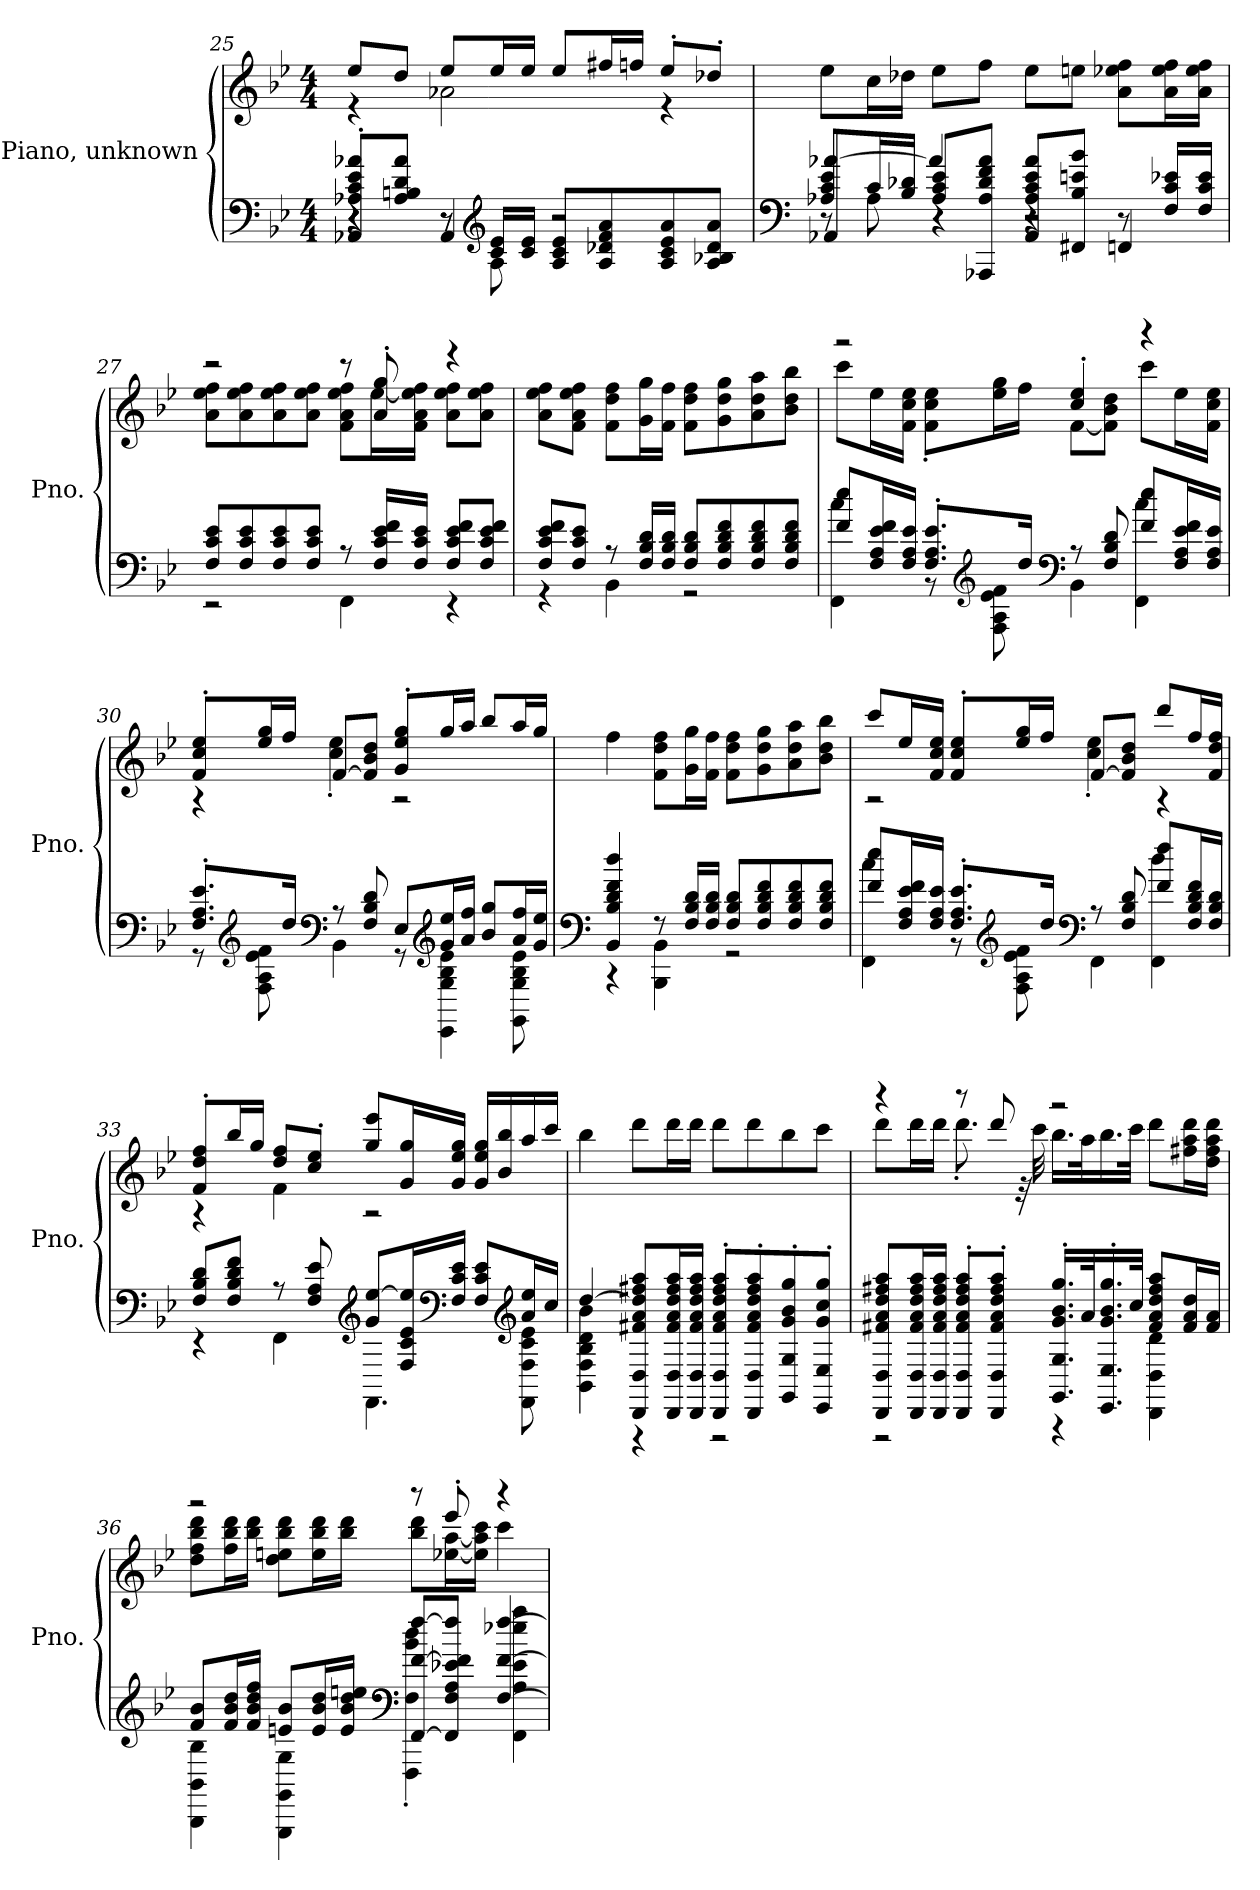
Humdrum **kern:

**kern	**kern
*part1	*part1
*staff2	*staff1
*I"Piano, unknown	*
*I'Pno.	*
*clefF4	*clefG2
*k[b-e-]	*k[b-e-]
*M4/4	*M4/4
=25	=25
*^	*^
*	*^	*	*
8AA-X/' 8A-X/' 8c/' 8e-/' 8a-X/'L	4r	4r	8ee-/L	4r
8A-/ 8Bn/ 8d/ 8a-/J	.	.	8dd/J	.
8r	8r	4AA-/	8ee-/L	2a-X\
*clefG2	*	*	*	*
16c/ 16e-/LL	8A-\	.	16ee-/L	.
16c/ 16e-/JJ	.	.	16ee-/JJ	.
8A-/ 8c/ 8e-/L	2r	2r	8ee-/L	.
8A-/ 8d-X/ 8f/ 8a-/	.	.	16ff#X/L	.
.	.	.	16ffn/JJ	.
8A-/ 8c/ 8e-/ 8a-/	.	.	8ee-'/L	4r
8A-/ 8B-X/ 8d-/ 8a-/J	.	.	8dd-X'/J	.
*	*	*	*v	*v
!!LO:LB:g=z
=26	=26	=26	=26
*clefF4	*	*	*
8A-X/ 8c/ 8e-/L	8r	4AA-X/ [4a-X/	8ee-\L
16c/L	8A-\	.	16cc\L
16B-/ 16d-X/JJ	.	.	16dd-X\JJ
8A-/ 8c/ 8e-/L	4r	4a-/]	8ee-\L
8AAA-X/ 8A-/ 8d-/ 8f/ 8a-/J	.	.	8ff\J
8AA-/ 8A-/ 8c/ 8e-/ 8a-/L	2r	4r	8ee-\L
8FF#X/ 8B-/ 8en/ 8b-/J	.	.	8een\J
8r	.	4FFn/	8a\ 8ee-X\ 8ff\L
16F/ 16c/ 16e-X/LL	.	.	16a\ 16ee-\ 16ff\L
16F/ 16c/ 16e-/JJ	.	.	16a\ 16ee-\ 16ff\JJ
*	*v	*v	*
=27	=27	=27
*	*	*^
8F/ 8c/ 8e-/L	2r	2r	8a\ 8ee-\ 8ff\L
8F/ 8c/ 8e-/	.	.	8a\ 8ee-\ 8ff\
8F/ 8c/ 8e-/	.	.	8a\ 8ee-\ 8ff\
8F/ 8c/ 8e-/J	.	.	8a\ 8ee-\ 8ff\J
8r	4FF\	8r	8f\ 8a\ 8ee-\ 8ff\L
16F/ 16c/ 16e-/ 16f/LL	.	8a/' 8gg/'	[16ee-\L
16F/ 16c/ 16e-/JJ	.	.	16f\ 16a\ 16ee-\] 16ff\JJ
8F/ 8c/ 8e-/ 8f/L	4r	4r	8a\ 8ee-\ 8ff\L
8F/ 8c/ 8e-/ 8f/J	.	.	8a\ 8ee-\ 8ff\J
*	*	*v	*v
!!LO:LB:g=z
=28	=28	=28
8F/ 8c/ 8e-/ 8f/L	4r	8a\ 8ee-\ 8ff\L
8F/ 8c/ 8e-/J	.	8f\ 8a\ 8ee-\ 8ff\J
8r	4BB-\	8f\ 8dd\ 8ff\L
16F/ 16B-/ 16d/LL	.	16g\ 16gg\L
16F/ 16B-/ 16d/JJ	.	16f\ 16ff\JJ
8F/ 8B-/ 8d/L	2r	8f\ 8dd\ 8ff\L
8F/ 8B-/ 8d/ 8f/	.	8g\ 8dd\ 8gg\
8F/ 8B-/ 8d/ 8f/	.	8a\ 8dd\ 8aa\
8F/ 8B-/ 8d/ 8f/J	.	8b-\ 8dd\ 8bb-\J
=29	=29	=29
*	*	*^
8f/ 8ee-/L	4FF\ 4cc\	2r	8ccc\L
16F/ 16A/ 16e-/ 16f/L	.	.	16ee-\L
16F/ 16A/ 16e-/JJ	.	.	16f\ 16cc\ 16ee-\JJ
8.F/' 8.A/' 8.e-/'L	8r	.	8f\' 8cc\' 8ee-\'L
*clefG2	*	*	*
.	8F\ 8A\ 8e-\ 8f\	.	16ee-\ 16gg\L
16dd/Jk	.	.	16ff\JJ
*clefF4	*	*	*
8r	4BB-\	4cc/' 4ee-/'	[8f\L
8F/ 8B-/ 8d/	.	.	8f\] 8b-\ 8dd\J
8f/ 8ee-/L	4FF\ 4cc\	4r	8ccc\L
16F/ 16A/ 16e-/ 16f/L	.	.	16ee-\L
16F/ 16A/ 16e-/JJ	.	.	16f\ 16cc\ 16ee-\JJ
!!LO:LB:g=z	!!
=30	=30	=30	=30
8.F/' 8.A/' 8.e-/'L	8r	8f/' 8cc/' 8ee-/'L	4r
*clefG2	*	*	*
.	8F\ 8A\ 8e-\ 8f\	16ee-/ 16gg/L	.
16dd/Jk	.	16ff/JJ	.
*clefF4	*	*	*
8r	4BB-\	[8f/L	4cc\' 4ee-\'
8F/ 8B-/ 8d/	.	8f/] 8b-/ 8dd/J	.
8E-/L	8r	8g/' 8ee-/' 8gg/'L	2r
*clefG2	*	*	*
16g/ 16ee-/L	4EE-\ 4G\ 4B-\ 4e-\	16gg/L	.
16a/ 16ff/JJ	.	16aa/JJ	.
8b-/ 8gg/L	.	8bb-/L	.
16a/ 16ff/L	8GG\ 8G\ 8B-\ 8e-\	16aa/L	.
16g/ 16ee-/JJ	.	16gg/JJ	.
*	*	*v	*v
=31	=31	=31
*clefF4	*	*
4BB-/ 4B-/ 4d/ 4f/ 4dd/	4r	4ff\
8r	4BBB-\ 4BB-\	8f\ 8dd\ 8ff\L
16F/ 16B-/ 16d/LL	.	16g\ 16gg\L
16F/ 16B-/ 16d/JJ	.	16f\ 16ff\JJ
8F/ 8B-/ 8d/L	2r	8f\ 8dd\ 8ff\L
8F/ 8B-/ 8d/ 8f/	.	8g\ 8dd\ 8gg\
8F/ 8B-/ 8d/ 8f/	.	8a\ 8dd\ 8aa\
8F/ 8B-/ 8d/ 8f/J	.	8b-\ 8dd\ 8bb-\J
!!LO:LB:g=z
=32	=32	=32
*	*	*^
8f/ 8ee-/L	4FF\ 4cc\	8ccc/L	2r
16F/ 16A/ 16e-/ 16f/L	.	16ee-/L	.
16F/ 16A/ 16e-/JJ	.	16f/ 16cc/ 16ee-/JJ	.
8.F/' 8.A/' 8.e-/'L	8r	8f/' 8cc/' 8ee-/'L	.
*clefG2	*	*	*
.	8F\ 8A\ 8e-\ 8f\	16ee-/ 16gg/L	.
16dd/Jk	.	16ff/JJ	.
*clefF4	*	*	*
8r	4FF\	[8f/L	4cc\' 4ee-\'
8F/ 8B-/ 8d/	.	8f/] 8b-/ 8dd/J	.
8f/ 8ff/L	4FF\ 4dd\	8ddd/L	4r
16F/ 16B-/ 16d/ 16f/L	.	16ff/L	.
16F/ 16B-/ 16d/JJ	.	16f/ 16dd/ 16ff/JJ	.
=33	=33	=33	=33
8F/ 8B-/ 8d/L	4r	8f/' 8dd/' 8ff/'L	4r
8F/ 8B-/ 8d/ 8f/J	.	16bb-/L	.
.	.	16gg/JJ	.
8r	4FF\	8dd/ 8ff/L	4f\
8F/ 8A/ 8e-/	.	8cc/' 8ee-/'J	.
*clefG2	*	*	*
8g/ [8ee-/L	4.FF\	8gg/ 8eee-/L	2r
16F/ 16c/ 16e-/ 16ee-/]L	.	16g/ 16gg/L	.
*clefF4	*	*	*
16F/ 16c/ 16e-/JJ	.	16g/ 16ee-/ 16gg/JJ	.
8F/ 8c/ 8e-/L	.	16g/ 16ee-/ 16gg/LL	.
.	.	16b-/ 16bb-/	.
*clefG2	*	*	*
16a/ 16ee-/L	8FF\ 8F\ 8c\ 8e-\	16aa/	.
16cc/JJ	.	16ccc/JJ	.
*	*	*v	*v
!!LO:LB:g=z
=34	=34	=34
[4dd/	4BB-\ 4F\ 4B-\ 4d\ 4b-\	4bb-\
8DD/ 8D/ 8f#X/ 8a/ 8dd/] 8ff#X/ 8aa/L	4r	8ddd\L
16DD/ 16D/ 16f#/ 16a/ 16dd/ 16ff#/ 16aa/L	.	16ddd\L
16DD/ 16D/ 16f#/ 16a/ 16dd/ 16ff#/ 16aa/JJ	.	16ddd\JJ
8DD/' 8D/' 8f#/' 8a/' 8dd/' 8ff#/' 8aa/'L	2r	8ddd\L
8DD/' 8D/' 8f#/' 8a/' 8dd/' 8ff#/' 8aa/'	.	8ddd\
8GG/' 8G/' 8g/' 8b-/' 8gg/'	.	8bb-\
8EE-/' 8E-/' 8g/' 8cc/' 8gg/'J	.	8ccc\J
=35	=35	=35
*	*	*^
8DD/ 8D/ 8f#X/ 8a/ 8dd/ 8ff#X/ 8aa/L	2r	4r	8ddd\L
16DD/ 16D/ 16f#/ 16a/ 16dd/ 16ff#/ 16aa/L	.	.	16ddd\L
16DD/ 16D/ 16f#/ 16a/ 16dd/ 16ff#/ 16aa/JJ	.	.	16ddd\JJ
8DD/' 8D/' 8f#/' 8a/' 8dd/' 8ff#/' 8aa/'L	.	8r	8.ddd'\
8DD/' 8D/' 8f#/' 8a/' 8dd/' 8ff#/' 8aa/'J	.	8ddd/	.
.	.	.	32r
.	.	.	32ccc\
16.GG/' 16.G/' 16.g/' 16.b-/' 16.gg/'LL	4r	2r	16.bb-\LL
32a/K	.	.	32aa\K
16.EE-/' 16.E-/' 16.g/' 16.b-/' 16.gg/'	.	.	16.bb-\
32cc/JJk	.	.	32ccc\JJk
8f#/ 8a/ 8dd/ 8ff#/ 8aa/L	4DD\ 4D\ 4d\	.	8ddd\L
16f#/ 16a/ 16dd/L	.	.	16ff#X\ 16aa\ 16ddd\L
16f#/ 16a/JJ	.	.	16dd\ 16ff#\ 16aa\ 16ddd\JJ
!!LO:PB:g=z	!!
=36	=36	=36	=36
8f/ 8b-/L	4BBB-\ 4BB-\ 4B-\	2r	8dd\ 8ff\ 8bb-\ 8ddd\L
16f/ 16b-/ 16dd/L	.	.	16ff\ 16bb-\ 16ddd\L
16f/ 16b-/ 16dd/ 16ff/JJ	.	.	16bb-\ 16ddd\JJ
8en/ 8b-/L	4GGG\ 4GG\ 4G\	.	8dd\ 8een\ 8bb-\ 8ddd\L
16e/ 16b-/ 16dd/L	.	.	16ee\ 16bb-\ 16ddd\L
16e/ 16b-/ 16dd/ 16een/JJ	.	.	16bb-\ 16ddd\JJ
*clefF4	*	*	*
[8FF/ [8f/ [8ff/L	4FFF\' 4F\' 4b-\' 4dd\'	8r	8bb-\ 8ddd\L
8FF/] 8F/ 8A/ 8e-X/ 8f/] 8ff/]J	.	8eee-'/	[16ee-X\ [16aa\L
.	.	.	16ee-\] 16aa\] 16ccc\JJ
[4F/ [4f/ [4ff/	4FF\ 4A\ 4e-\ 4ee-X\ 4aa\	4r	4ccc\
*v	*v	*	*
*	*v	*v
=	=
*-	*-
